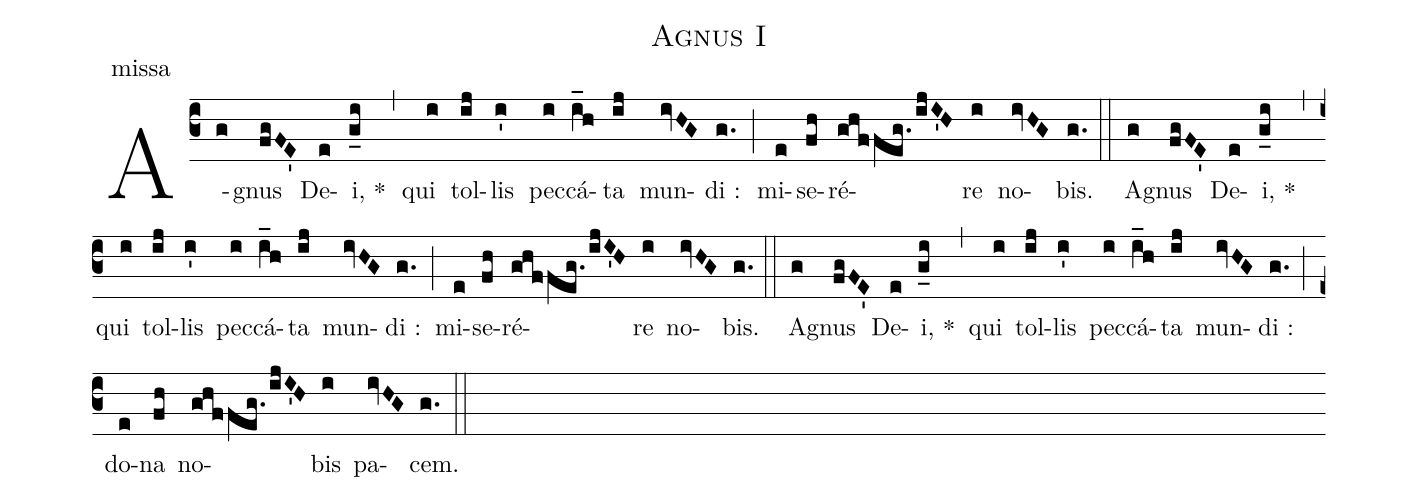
name:Agnus I;
office-part:missa;
%%
(c3) A(g)gnus(fgFE') De(e)i, *(g_i) (,)
qui(i) tol(ij)lis(i') pec(i)cá(i_h)ta(ij) mun(ivHG)di :(g.) (;)
mi(e)se(fh)ré(ghffeg./ijI'H)re(i) no(ivHG)bis.(g.) (::)

A(g)gnus(fgFE') De(e)i, *(g_i) (,)
qui(i) tol(ij)lis(i') pec(i)cá(i_h)ta(ij) mun(ivHG)di :(g.) (;)
mi(e)se(fh)ré(ghffeg./ijI'H)re(i) no(ivHG)bis.(g.) (::)

A(g)gnus(fgFE') De(e)i, *(g_i) (,)
qui(i) tol(ij)lis(i') pec(i)cá(i_h)ta(ij) mun(ivHG)di :(g.) (;)
do(e)na(fh) no(ghffeg./ijI'H)bis(i) pa(ivHG)cem.(g.) (::)
